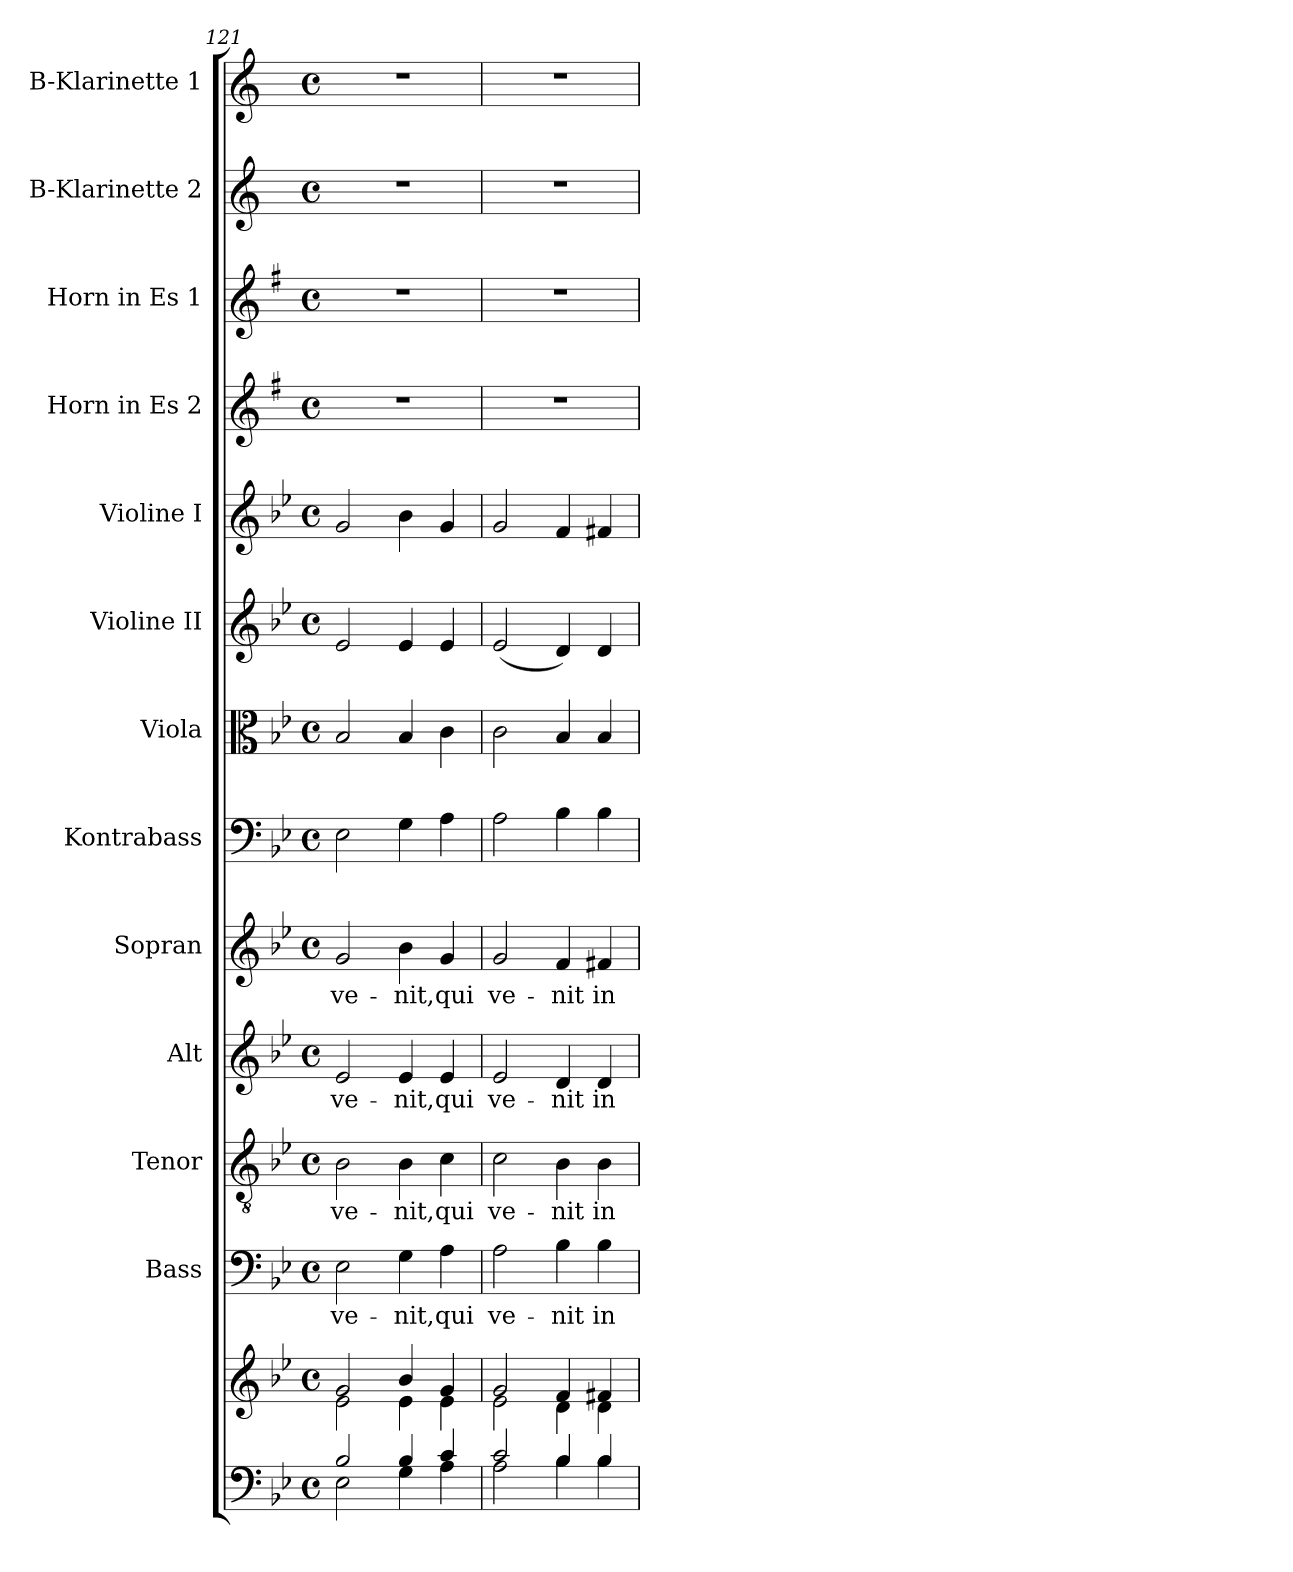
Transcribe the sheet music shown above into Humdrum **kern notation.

**kern	**kern	**kern	**text	**kern	**text	**kern	**text	**kern	**text	**kern	**kern	**kern	**kern	**kern	**kern	**kern	**kern
*part13	*part13	*part12	*part12	*part11	*part11	*part10	*part10	*part9	*part9	*part8	*part7	*part6	*part5	*part4	*part3	*part2	*part1
*staff14	*staff13	*staff12	*staff12	*staff11	*staff11	*staff10	*staff10	*staff9	*staff9	*staff8	*staff7	*staff6	*staff5	*staff4	*staff3	*staff2	*staff1
*	*	*I"Bass	*	*I"Tenor	*	*I"Alt	*	*I"Sopran	*	*I"Kontrabass	*I"Viola	*I"Violine II	*I"Violine I	*I"Horn in Es 2	*I"Horn in Es 1	*I"B-Klarinette 2	*I"B-Klarinette 1
*	*	*I'B.	*	*I'T.	*	*I'A.	*	*I'S.	*	*I'Kb.	*I'Vla.	*I'Vl. II	*I'Vl. I	*	*	*I'B Kl. 2	*I'B Kl. 1
*clefF4	*clefG2	*clefF4	*	*clefGv2	*	*clefG2	*	*clefG2	*	*clefF4	*clefC3	*clefG2	*clefG2	*clefG2	*clefG2	*clefG2	*clefG2
*	*	*	*	*	*	*	*	*	*	*ITrd7c12	*	*	*	*ITrd5c9	*ITrd5c9	*ITrd1c2	*ITrd1c2
*k[b-e-]	*k[b-e-]	*k[b-e-]	*	*k[b-e-]	*	*k[b-e-]	*	*k[b-e-]	*	*k[b-e-]	*k[b-e-]	*k[b-e-]	*k[b-e-]	*k[b-e-]	*k[b-e-]	*k[b-e-]	*k[b-e-]
*B-:	*B-:	*B-:	*	*B-:	*	*B-:	*	*B-:	*	*B-:	*B-:	*B-:	*B-:	*B-:	*B-:	*B-:	*B-:
*M4/4	*M4/4	*M4/4	*	*M4/4	*	*M4/4	*	*M4/4	*	*M4/4	*M4/4	*M4/4	*M4/4	*M4/4	*M4/4	*M4/4	*M4/4
*met(c)	*met(c)	*met(c)	*	*met(c)	*	*met(c)	*	*met(c)	*	*met(c)	*met(c)	*met(c)	*met(c)	*met(c)	*met(c)	*met(c)	*met(c)
=121	=121	=121	=121	=121	=121	=121	=121	=121	=121	=121	=121	=121	=121	=121	=121	=121	=121
*^	*^	*	*	*	*	*	*	*	*	*	*	*	*	*	*	*	*
!	!	!	!	!	!LO:LY:b	!	!LO:LY:b	!	!LO:LY:b	!	!LO:LY:b	!	!	!	!	!	!	!	!
2B-/	2E-\	2g/	2e-\	2E-\	ve-	2B-\	ve-	2e-/	ve-	2g/	ve-	2EE-\	2B-/	2e-/	2g/	1r	1r	1r	1r
!	!	!	!	!	!LO:LY:b	!	!LO:LY:b	!	!LO:LY:b	!	!LO:LY:b	!	!	!	!	!	!	!	!
4B-/	4G\	4b-/	4e-\	4G\	-nit,	4B-\	-nit,	4e-/	-nit,	4b-\	-nit,	4GG\	4B-/	4e-/	4b-\	.	.	.	.
!	!	!	!	!	!LO:LY:b	!	!LO:LY:b	!	!LO:LY:b	!	!LO:LY:b	!	!	!	!	!	!	!	!
4c/	4A\	4g/	4e-\	4A\	qui	4c\	qui	4e-/	qui	4g/	qui	4AA\	4c\	4e-/	4g/	.	.	.	.
=122	=122	=122	=122	=122	=122	=122	=122	=122	=122	=122	=122	=122	=122	=122	=122	=122	=122	=122	=122
!	!	!	!	!	!LO:LY:b	!	!LO:LY:b	!	!LO:LY:b	!	!LO:LY:b	!	!	!	!	!	!	!	!
2c/	2A\	2g/	2e-\	2A\	ve-	2c\	ve-	2e-/	ve-	2g/	ve-	2AA\	2c\	(<2e-/	2g/	1r	1r	1r	1r
!	!	!	!	!	!LO:LY:b	!	!LO:LY:b	!	!LO:LY:b	!	!LO:LY:b	!	!	!	!	!	!	!	!
4B-/	4B-\	4f/	4d\	4B-\	-nit	4B-\	-nit	4d/	-nit	4f/	-nit	4BB-\	4B-/	4d/)	4f/	.	.	.	.
!	!	!	!	!	!LO:LY:b	!	!LO:LY:b	!	!LO:LY:b	!	!LO:LY:b	!	!	!	!	!	!	!	!
4B-/	4B-\	4f#X/	4d\	4B-\	in	4B-\	in	4d/	in	4f#X/	in	4BB-\	4B-/	4d/	4f#X/	.	.	.	.
*v	*v	*	*	*	*	*	*	*	*	*	*	*	*	*	*	*	*	*	*
*	*v	*v	*	*	*	*	*	*	*	*	*	*	*	*	*	*	*	*
=	=	=	=	=	=	=	=	=	=	=	=	=	=	=	=	=	=
*-	*-	*-	*-	*-	*-	*-	*-	*-	*-	*-	*-	*-	*-	*-	*-	*-	*-
